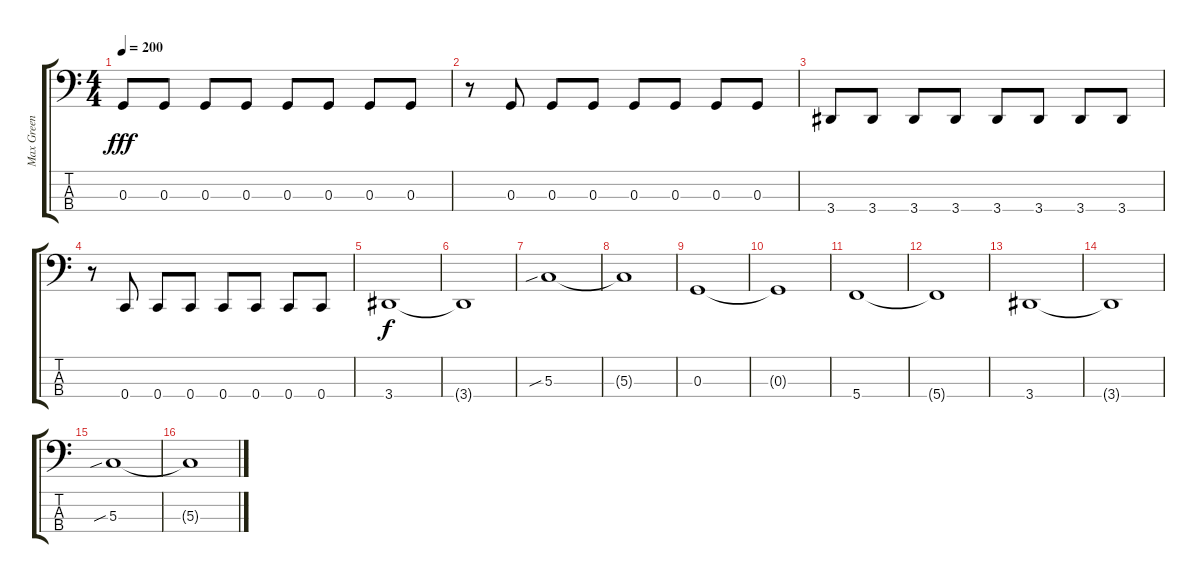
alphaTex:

\track ("Max Green" "Max Green") {instrument electricbassfinger}
\staff {score tabs}
\tuning (F2 C2 G1 C1) {hide}
\ts (4 4)
\tempo 200
\clef f4
\ks c
0.3.8{dy fff} 0.3.8 0.3.8 0.3.8 0.3.8 0.3.8 0.3.8 0.3.8 |
r.8 0.3.8 0.3.8 0.3.8 0.3.8 0.3.8 0.3.8 0.3.8 |
3.4.8 3.4.8 3.4.8 3.4.8 3.4.8 3.4.8 3.4.8 3.4.8 |
r.8 0.4.8 0.4.8 0.4.8 0.4.8 0.4.8 0.4.8 0.4.8 |
3.4.1{dy f} |
3.4{t}.1 |
5.3{sib}.1 |
5.3{t}.1 |
0.3.1 |
0.3{t}.1 |
5.4.1 |
5.4{t}.1 |
3.4.1 |
3.4{t}.1 |
5.3{sib}.1 |
5.3{t}.1
